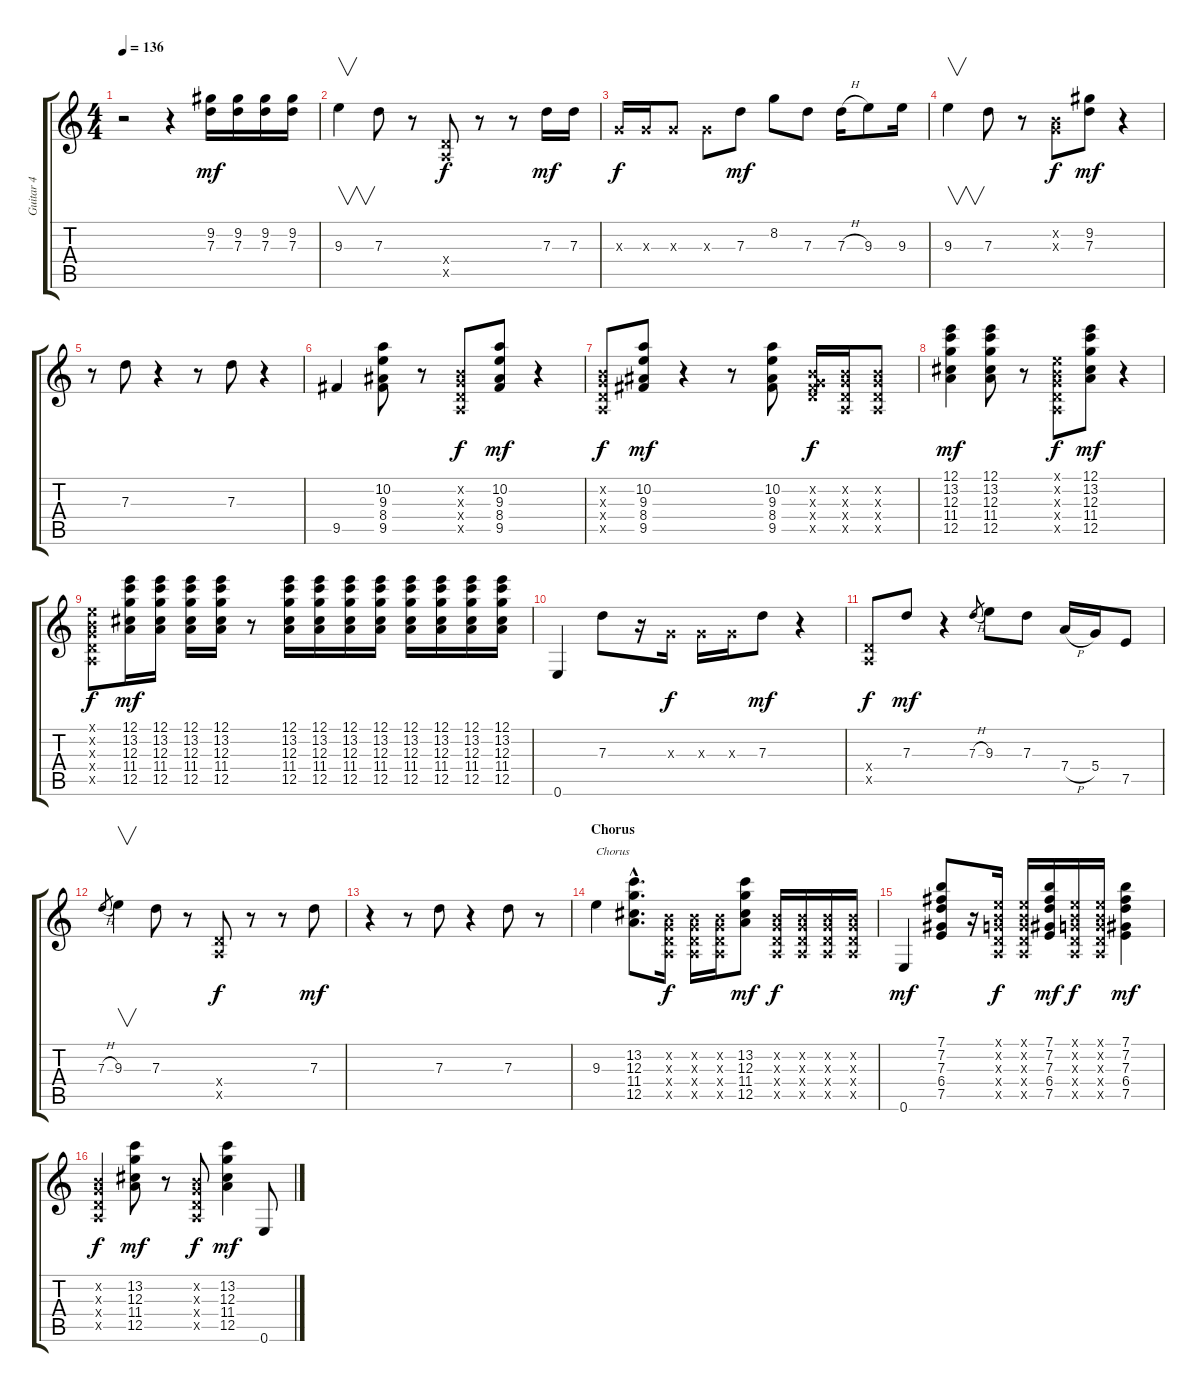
\track ("Guitar 4" "Guitar 4") {instrument electricguitarclean}
\staff {score tabs}
\tuning (E4 B3 G3 D3 A2 E2) {hide}
\ts (4 4)
\tempo 136
\clef g2
\ks c
r.2{dy mf} r.4 (9.2 7.3).16 (9.2 7.3).16 (9.2 7.3).16 (9.2 7.3).16 |
9.3.4{v} 7.3.8 r.8 (0.4{x} 0.5{x}).8{dy f} r.8 r.8 7.3.16{dy mf} 7.3.16 |
0.3{x}.16{dy f} 0.3{x}.16 0.3{x}.8 0.3{x}.8 7.3.8{dy mf} 8.2.8 7.3.8 7.3{h}.16 9.3.8 9.3.16 |
9.3.4{v} 7.3.8 r.8 (0.2{x} 0.3{x}).8{dy f} (9.2 7.3).8{dy mf} r.4 |
r.8 7.3.8 r.4 r.8 7.3.8 r.4 |
9.5.4 (10.2 9.3 8.4 9.5).8 r.8 (0.2{x} 0.3{x} 0.4{x} 0.5{x}).8{dy f} (10.2 9.3 8.4 9.5).8{dy mf} r.4 |
(0.2{x} 0.3{x} 0.4{x} 0.5{x}).8{dy f} (10.2 9.3 8.4 9.5).8{dy mf} r.4 r.8 (10.2 9.3 8.4 9.5).8 (0.2{x} 0.3{x} 0.4{x} 9.5{x}).16{dy f} (0.2{x} 0.3{x} 0.4{x} 0.5{x}).16 (0.2{x} 0.3{x} 0.4{x} 0.5{x}).8 |
(12.1 13.2 12.3 11.4 12.5).4{dy mf} (12.1 13.2 12.3 11.4 12.5).8 r.8 (0.1{x} 0.2{x} 0.3{x} 0.4{x} 0.5{x}).8{dy f} (12.1 13.2 12.3 11.4 12.5).8{dy mf} r.4 |
(0.1{x} 0.2{x} 0.3{x} 0.4{x} 0.5{x}).8{dy f} (12.1 13.2 12.3 11.4 12.5).16{dy mf} (12.1 13.2 12.3 11.4 12.5).16 (12.1 13.2 12.3 11.4 12.5).16 (12.1 13.2 12.3 11.4 12.5).16 r.8 (12.1 13.2 12.3 11.4 12.5).16 (12.1 13.2 12.3 11.4 12.5).16 (12.1 13.2 12.3 11.4 12.5).16 (12.1 13.2 12.3 11.4 12.5).16 (12.1 13.2 12.3 11.4 12.5).16 (12.1 13.2 12.3 11.4 12.5).16 (12.1 13.2 12.3 11.4 12.5).16 (12.1 13.2 12.3 11.4 12.5).16 |
0.6.4 7.3.8 r.16 0.3{x}.16{dy f} 0.3{x}.16 0.3{x}.16 7.3.8{dy mf} r.4 |
(0.4{x} 0.5{x}).8{dy f} 7.3.8{dy mf} r.4 7.3{h}.8{gr} 9.3.8 7.3.8 7.4{h}.16 5.4.16 7.5.8 |
7.3{h}.8{gr} 9.3.4{v} 7.3.8 r.8 (0.4{x} 0.5{x}).8{dy f} r.8 r.8 7.3.8{dy mf} |
r.4 r.8 7.3.8 r.4 7.3.8 r.8 |
\section ("" "Chorus")
9.3.4{txt "Chorus"} (13.2{hac} 12.3{hac} 11.4{hac} 12.5{hac}).8{d} (0.2{x} 0.3{x} 0.4{x} 0.5{x}).16{dy f} (0.2{x} 0.3{x} 0.4{x} 0.5{x}).16 (0.2{x} 0.3{x} 0.4{x} 0.5{x}).16 (13.2 12.3 11.4 12.5).8{dy mf} (0.2{x} 0.3{x} 0.4{x} 0.5{x}).16{dy f} (0.2{x} 0.3{x} 0.4{x} 0.5{x}).16 (0.2{x} 0.3{x} 0.4{x} 0.5{x}).16 (0.2{x} 0.3{x} 0.4{x} 0.5{x}).16 |
0.6.4{dy mf} (7.1 7.2 7.3 6.4 7.5).8 r.16 (0.1{x} 0.2{x} 0.3{x} 0.4{x} 0.5{x}).16{dy f} (0.1{x} 0.2{x} 0.3{x} 0.4{x} 0.5{x}).16 (7.1 7.2 7.3 6.4 7.5).16{dy mf} (0.1{x} 0.2{x} 0.3{x} 0.4{x} 0.5{x}).16{dy f} (0.1{x} 0.2{x} 0.3{x} 0.4{x} 0.5{x}).16 (7.1 7.2 7.3 6.4 7.5).4{dy mf} |
(0.2{x} 0.3{x} 0.4{x} 0.5{x}).4{dy f} (13.2 12.3 11.4 12.5).8{dy mf} r.8 (0.2{x} 0.3{x} 0.4{x} 0.5{x}).8{dy f} (13.2 12.3 11.4 12.5).4{dy mf} 0.6.8
